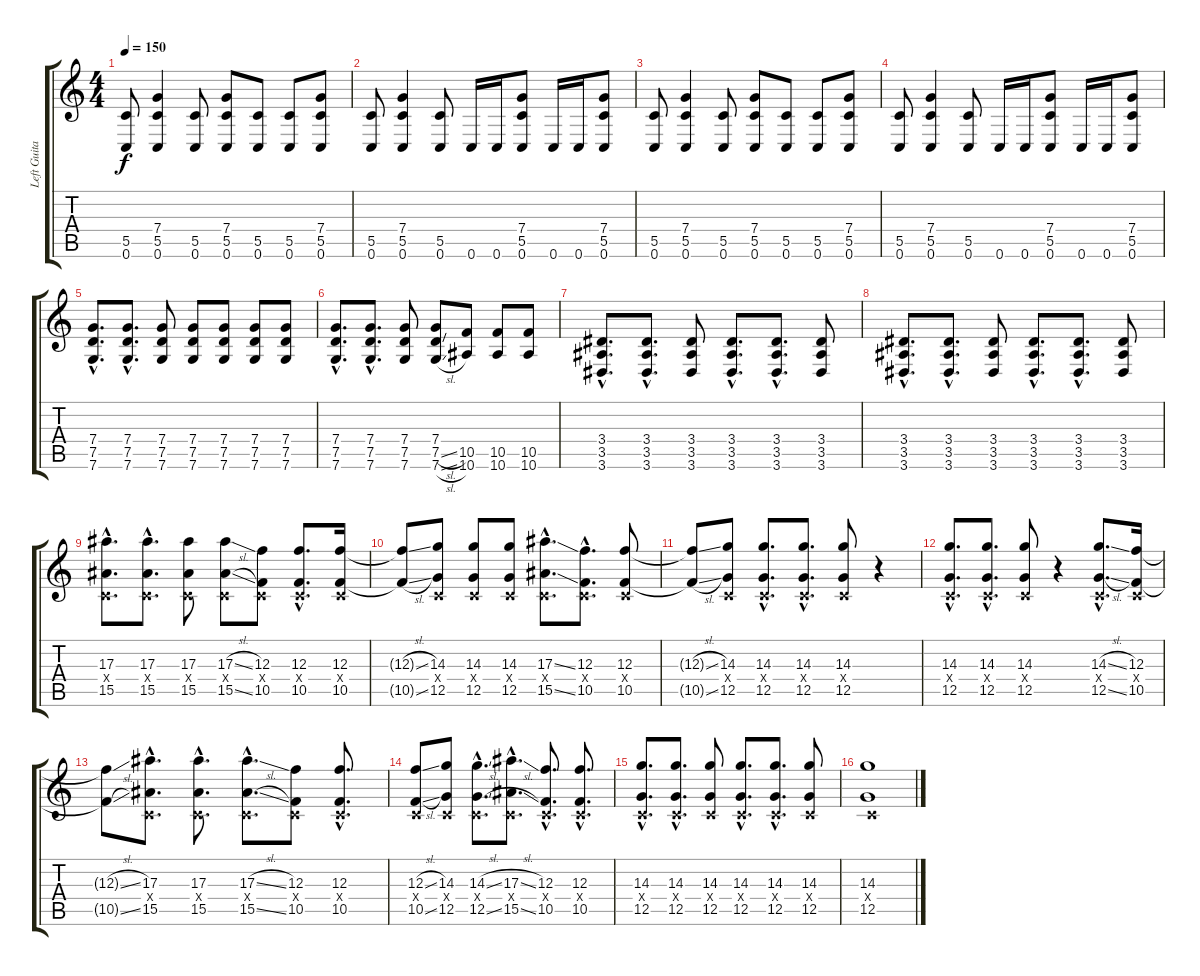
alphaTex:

\track ("Left Guitar" "Left Guita") {instrument distortionguitar}
\staff {score tabs}
\tuning (D4 A3 F3 C3 G2 C2) {hide}
\ts (4 4)
\tempo 150
\clef g2
\ks c
(5.5 0.6).8{dy f} (7.4 5.5 0.6).4 (5.5 0.6).8 (7.4 5.5 0.6).8 (5.5 0.6).8 (5.5 0.6).8 (7.4 5.5 0.6).8 |
(5.5 0.6).8 (7.4 5.5 0.6).4 (5.5 0.6).8 0.6.16 0.6.16 (7.4 5.5 0.6).8 0.6.16 0.6.16 (7.4 5.5 0.6).8 |
(5.5 0.6).8 (7.4 5.5 0.6).4 (5.5 0.6).8 (7.4 5.5 0.6).8 (5.5 0.6).8 (5.5 0.6).8 (7.4 5.5 0.6).8 |
(5.5 0.6).8 (7.4 5.5 0.6).4 (5.5 0.6).8 0.6.16 0.6.16 (7.4 5.5 0.6).8 0.6.16 0.6.16 (7.4 5.5 0.6).8 |
(7.4{hac} 7.5{hac} 7.6{hac}).8{d} (7.4{hac} 7.5{hac} 7.6{hac}).8{d} (7.4 7.5 7.6).8 (7.4 7.5 7.6).8 (7.4 7.5 7.6).8 (7.4 7.5 7.6).8 (7.4 7.5 7.6).8 |
(7.4{hac} 7.5{hac} 7.6{hac}).8{d} (7.4{hac} 7.5{hac} 7.6{hac}).8{d} (7.4 7.5 7.6).8 (7.4 7.5{sl} 7.6{sl}).8 (10.5 10.6).8 (10.5 10.6).8 (10.5 10.6).8 |
(3.4{hac} 3.5{hac} 3.6{hac}).8{d} (3.4{hac} 3.5{hac} 3.6{hac}).8{d} (3.4 3.5 3.6).8 (3.4{hac} 3.5{hac} 3.6{hac}).8{d} (3.4{hac} 3.5{hac} 3.6{hac}).8{d} (3.4 3.5 3.6).8 |
(3.4{hac} 3.5{hac} 3.6{hac}).8{d} (3.4{hac} 3.5{hac} 3.6{hac}).8{d} (3.4 3.5 3.6).8 (3.4{hac} 3.5{hac} 3.6{hac}).8{d} (3.4{hac} 3.5{hac} 3.6{hac}).8{d} (3.4 3.5 3.6).8 |
(17.3{hac} 0.4{hac x} 15.5{hac}).8{d} (17.3{hac} 0.4{hac x} 15.5{hac}).8{d} (17.3 0.4{x} 15.5).8 (17.3{sl} 0.4{x} 15.5{sl}).8 (12.3 0.4{x} 10.5).8 (12.3{hac} 0.4{hac x} 10.5{hac}).8{d} (12.3 0.4{x} 10.5).16 |
(12.3{sl t} 10.5{sl t}).8 (14.3 0.4{x} 12.5).8 (14.3 0.4{x} 12.5).8 (14.3 0.4{x} 12.5).8 (17.3{ss hac} 0.4{hac x} 15.5{ss hac}).8{d} (12.3{hac} 0.4{hac x} 10.5{hac}).8{d} (12.3 0.4{x} 10.5).8 |
(12.3{sl t} 10.5{sl t}).8 (14.3 0.4{x} 12.5).8 (14.3{hac} 0.4{hac x} 12.5{hac}).8{d} (14.3{hac} 0.4{hac x} 12.5{hac}).8{d} (14.3 0.4{x} 12.5).8 r.4 |
(14.3{hac} 0.4{hac x} 12.5{hac}).8{d} (14.3{hac} 0.4{hac x} 12.5{hac}).8{d} (14.3 0.4{x} 12.5).8 r.4 (14.3{sl hac} 0.4{hac x} 12.5{sl hac}).8{d} (12.3 0.4{x} 10.5).16 |
(12.3{sl t} 10.5{sl t}).8 (17.3{hac} 0.4{hac x} 15.5{hac}).8{d} (17.3{hac} 0.4{hac x} 15.5{hac}).8{d} (17.3{sl hac} 0.4{hac x} 15.5{sl hac}).8{d} (12.3 0.4{x} 10.5).8 (12.3{hac} 0.4{hac x} 10.5{hac}).8{d} |
(12.3{sl} 0.4{x} 10.5{sl}).8 (14.3 0.4{x} 12.5).8 (14.3{sl hac} 0.4{hac x} 12.5{sl hac}).8{d} (17.3{sl hac} 0.4{hac x} 15.5{sl hac}).8{d} (12.3{hac} 0.4{hac x} 10.5{hac}).8{d} (12.3{hac} 0.4{hac x} 10.5{hac}).8{d} |
(14.3{hac} 0.4{hac x} 12.5{hac}).8{d} (14.3{hac} 0.4{hac x} 12.5{hac}).8{d} (14.3 0.4{x} 12.5).8 (14.3{hac} 0.4{hac x} 12.5{hac}).8{d} (14.3{hac} 0.4{hac x} 12.5{hac}).8{d} (14.3 0.4{x} 12.5).8 |
(14.3 0.4{x} 12.5).1
